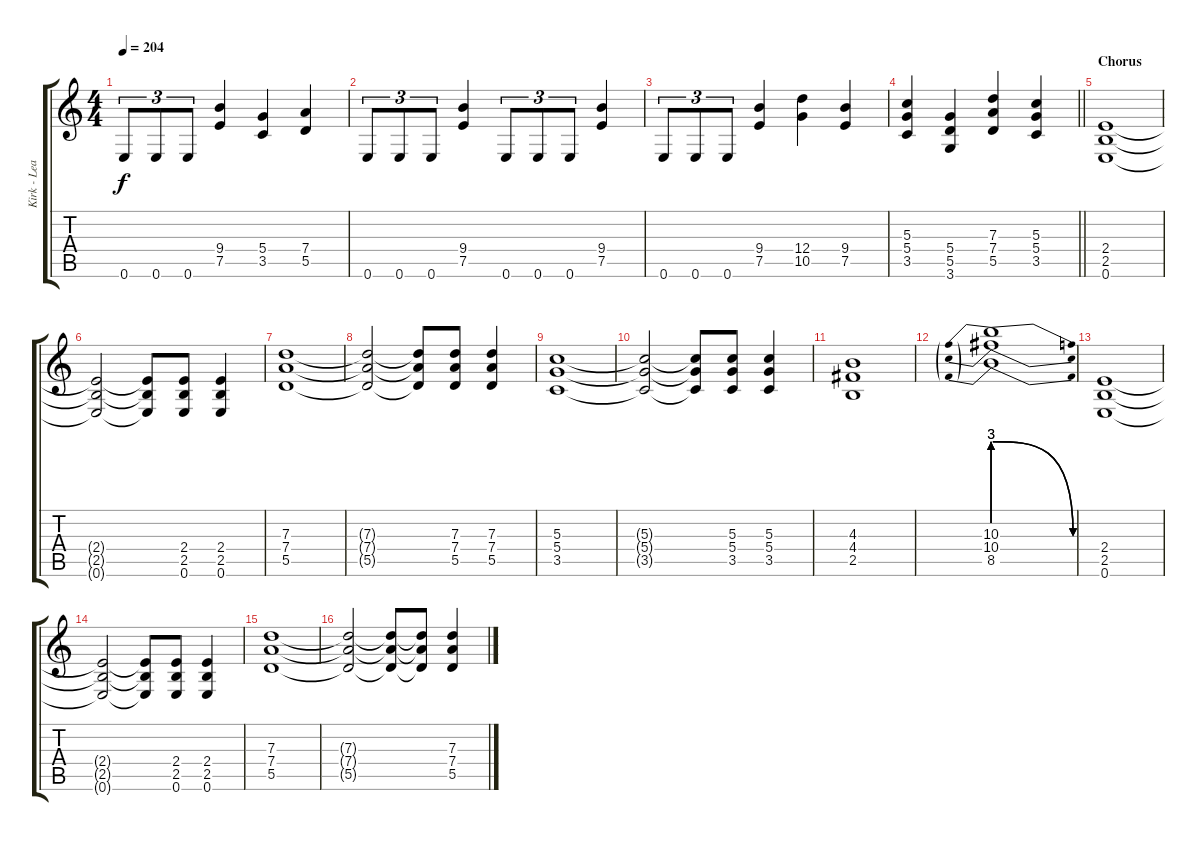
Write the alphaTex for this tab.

\track ("Kirk - Lead Guitar" "Kirk - Lea") {solo instrument distortionguitar}
\staff {score tabs}
\tuning (E4 B3 G3 D3 A2 E2) {hide}
\ts (4 4)
\tempo 204
\clef g2
\ks c
0.6.8{tu (3 2) dy f} 0.6.8{tu (3 2)} 0.6.8{tu (3 2)} (9.4 7.5).4 (5.4 3.5).4 (7.4 5.5).4 |
0.6.8{tu (3 2)} 0.6.8{tu (3 2)} 0.6.8{tu (3 2)} (9.4 7.5).4 0.6.8{tu (3 2)} 0.6.8{tu (3 2)} 0.6.8{tu (3 2)} (9.4 7.5).4 |
0.6.8{tu (3 2)} 0.6.8{tu (3 2)} 0.6.8{tu (3 2)} (9.4 7.5).4 (12.4 10.5).4 (9.4 7.5).4 |
\barLineRight lightlight
(5.3 5.4 3.5).4 (5.4 5.5 3.6).4 (7.3 7.4 5.5).4 (5.3 5.4 3.5).4 |
\section ("" "Chorus")
(2.4 2.5 0.6).1 |
(2.4{t} 2.5{t} 0.6{t}).2 (2.4{t} 2.5{t} 0.6{t}).8 (2.4 2.5 0.6).8 (2.4 2.5 0.6).4 |
(7.3 7.4 5.5).1 |
(7.3{t} 7.4{t} 5.5{t}).2 (7.3{t} 7.4{t} 5.5{t}).8 (7.3 7.4 5.5).8 (7.3 7.4 5.5).4 |
(5.3 5.4 3.5).1 |
(5.3{t} 5.4{t} 3.5{t}).2 (5.3{t} 5.4{t} 3.5{t}).8 (5.3 5.4 3.5).8 (5.3 5.4 3.5).4 |
(4.3 4.4 2.5).1 |
(10.3{be (prebendrelease 0 12 60 0)} 10.4{be (prebendrelease 0 12 60 0)} 8.5{be (prebendrelease 0 12 60 0)}).1 |
(2.4 2.5 0.6).1 |
(2.4{t} 2.5{t} 0.6{t}).2 (2.4{t} 2.5{t} 0.6{t}).8 (2.4 2.5 0.6).8 (2.4 2.5 0.6).4 |
(7.3 7.4 5.5).1 |
(7.3{t} 7.4{t} 5.5{t}).2 (7.3{t} 7.4{t} 5.5{t}).8 (7.3{t} 7.4{t} 5.5{t}).8 (7.3 7.4 5.5).4
